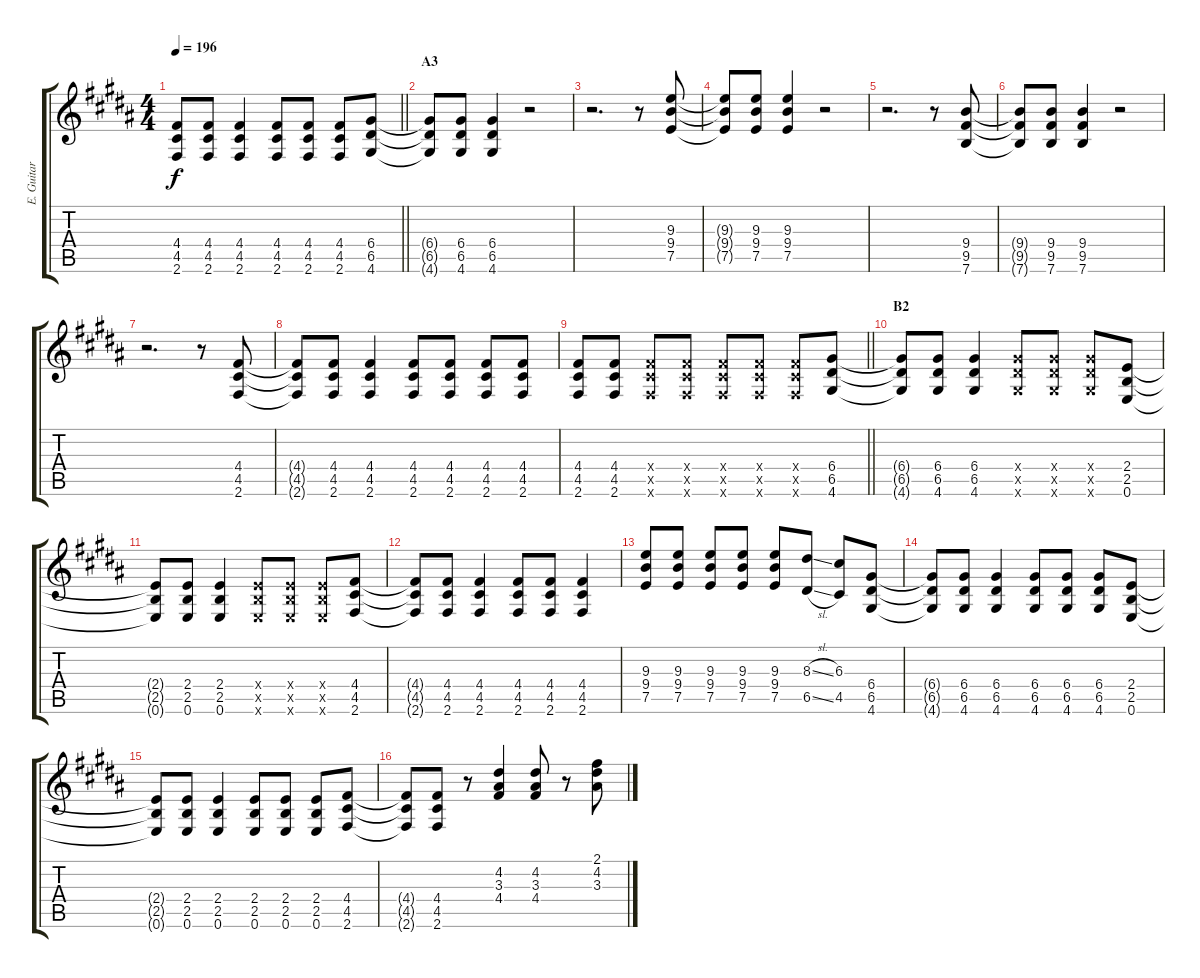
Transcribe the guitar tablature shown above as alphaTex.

\track ("E. Guitar II" "E. Guitar ") {instrument distortionguitar}
\staff {score tabs}
\tuning (E4 B3 G3 D3 A2 E2) {hide}
\ts (4 4)
\tempo 196
\clef g2
\barLineRight lightlight
\ks b
(4.4 4.5 2.6).8{dy f} (4.4 4.5 2.6).8 (4.4 4.5 2.6).4 (4.4 4.5 2.6).8 (4.4 4.5 2.6).8 (4.4 4.5 2.6).8 (6.4 6.5 4.6).8 |
\section ("" "A3")
(6.4{t} 6.5{t} 4.6{t}).8 (6.4 6.5 4.6).8 (6.4 6.5 4.6).4 r.2 |
r.2{d} r.8 (9.3 9.4 7.5).8 |
(9.3{t} 9.4{t} 7.5{t}).8 (9.3 9.4 7.5).8 (9.3 9.4 7.5).4 r.2 |
r.2{d} r.8 (9.4 9.5 7.6).8 |
(9.4{t} 9.5{t} 7.6{t}).8 (9.4 9.5 7.6).8 (9.4 9.5 7.6).4 r.2 |
r.2{d} r.8 (4.4 4.5 2.6).8 |
(4.4{t} 4.5{t} 2.6{t}).8 (4.4 4.5 2.6).8 (4.4 4.5 2.6).4 (4.4 4.5 2.6).8 (4.4 4.5 2.6).8 (4.4 4.5 2.6).8 (4.4 4.5 2.6).8 |
\barLineRight lightlight
(4.4 4.5 2.6).8 (4.4 4.5 2.6).8 (4.4{x} 4.5{x} 2.6{x}).8 (4.4{x} 4.5{x} 2.6{x}).8 (4.4{x} 4.5{x} 2.6{x}).8 (4.4{x} 4.5{x} 2.6{x}).8 (4.4{x} 4.5{x} 2.6{x}).8 (6.4 6.5 4.6).8 |
\section ("" "B2")
(6.4{t} 6.5{t} 4.6{t}).8 (6.4 6.5 4.6).8 (6.4 6.5 4.6).4 (6.4{x} 6.5{x} 4.6{x}).8 (6.4{x} 6.5{x} 4.6{x}).8 (6.4{x} 6.5{x} 4.6{x}).8 (2.4 2.5 0.6).8 |
(2.4{t} 2.5{t} 0.6{t}).8 (2.4 2.5 0.6).8 (2.4 2.5 0.6).4 (2.4{x} 2.5{x} 0.6{x}).8 (2.4{x} 2.5{x} 0.6{x}).8 (2.4{x} 2.5{x} 0.6{x}).8 (4.4 4.5 2.6).8 |
(4.4{t} 4.5{t} 2.6{t}).8 (4.4 4.5 2.6).8 (4.4 4.5 2.6).4 (4.4 4.5 2.6).8 (4.4 4.5 2.6).8 (4.4 4.5 2.6).4 |
(9.3 9.4 7.5).8 (9.3 9.4 7.5).8 (9.3 9.4 7.5).8 (9.3 9.4 7.5).8 (9.3 9.4 7.5).8 (8.3{sl} 6.5{sl}).8 (6.3 4.5).8 (6.4 6.5 4.6).8 |
(6.4{t} 6.5{t} 4.6{t}).8 (6.4 6.5 4.6).8 (6.4 6.5 4.6).4 (6.4 6.5 4.6).8 (6.4 6.5 4.6).8 (6.4 6.5 4.6).8 (2.4 2.5 0.6).8 |
(2.4{t} 2.5{t} 0.6{t}).8 (2.4 2.5 0.6).8 (2.4 2.5 0.6).4 (2.4 2.5 0.6).8 (2.4 2.5 0.6).8 (2.4 2.5 0.6).8 (4.4 4.5 2.6).8 |
(4.4{t} 4.5{t} 2.6{t}).8 (4.4 4.5 2.6).8 r.8 (4.2 3.3 4.4).4 (4.2 3.3 4.4).8 r.8 (2.1 4.2 3.3).8
